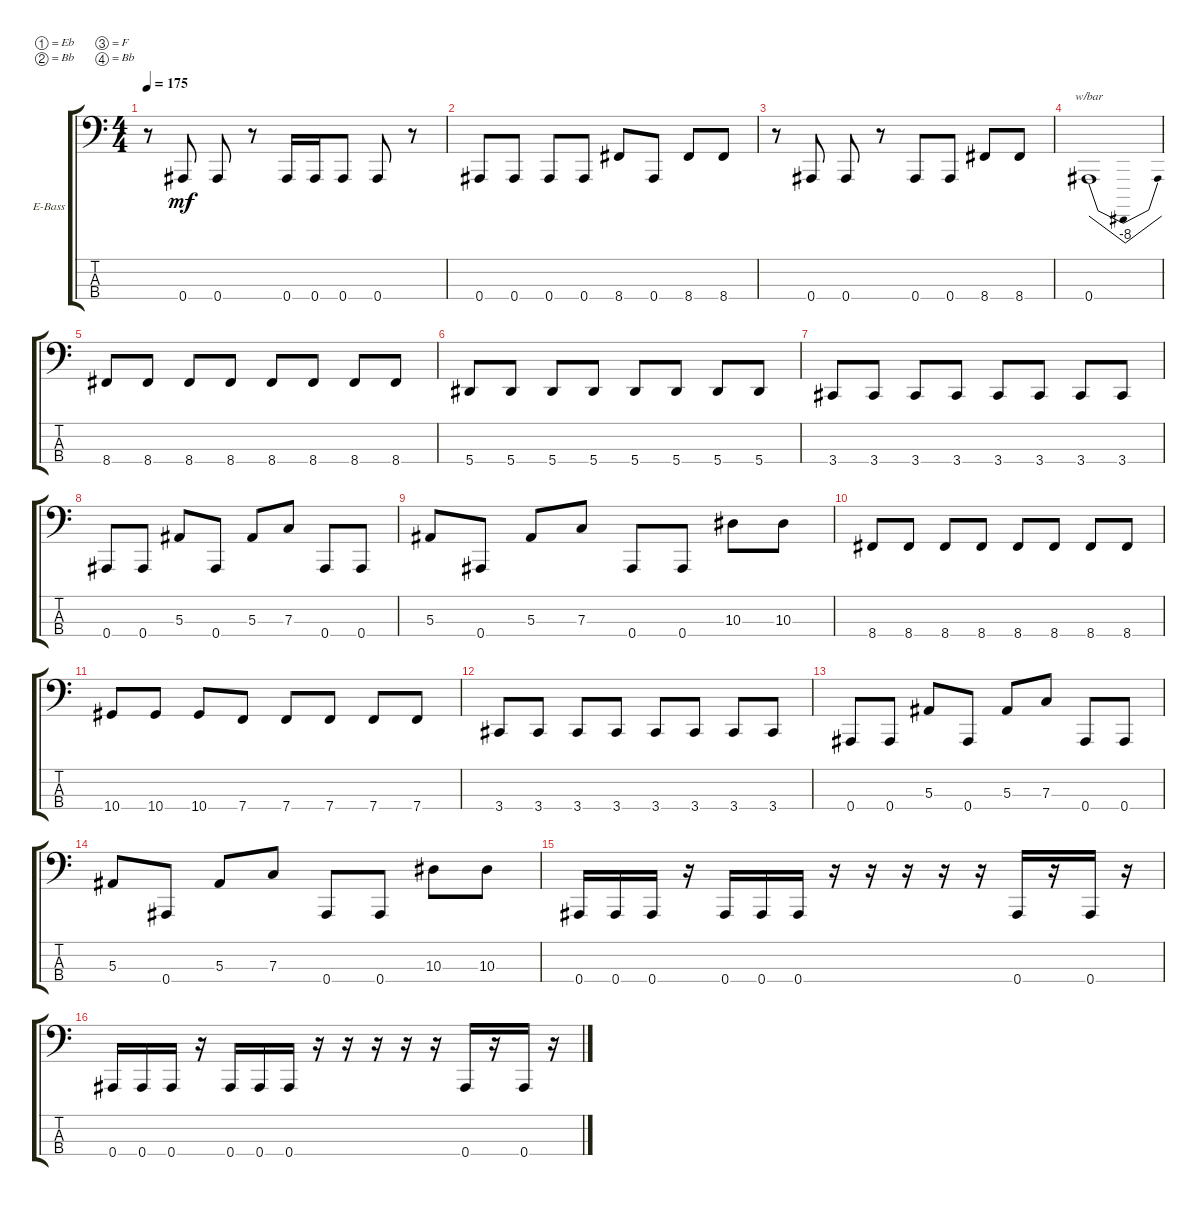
\bracketExtendMode groupsimilarinstruments
\firstSystemTrackNameOrientation horizontal
\otherSystemsTrackNameOrientation horizontal
\track ("Electric Bass" "E-Bass") {solo instrument electricbassfinger}
\staff {score tabs}
\tuning (Eb2 Bb1 F1 Bb0)
\ts (4 4)
\tempo 175
\clef f4
\ks c
r.8{dy mf} 0.4.8 0.4.8 r.8 0.4.16 0.4.16 0.4.8 0.4.8 r.8 |
0.4.8 0.4.8 0.4.8 0.4.8 8.4.8 0.4.8 8.4.8 8.4.8 |
r.8 0.4.8 0.4.8 r.8 0.4.8 0.4.8 8.4.8 8.4.8 |
0.4.1{tbe (dip default 0 0 0.6 -32 15 -32 59.4 0)} |
8.4.8 8.4.8 8.4.8 8.4.8 8.4.8 8.4.8 8.4.8 8.4.8 |
5.4.8 5.4.8 5.4.8 5.4.8 5.4.8 5.4.8 5.4.8 5.4.8 |
3.4.8 3.4.8 3.4.8 3.4.8 3.4.8 3.4.8 3.4.8 3.4.8 |
0.4.8 0.4.8 5.3.8 0.4.8 5.3.8 7.3.8 0.4.8 0.4.8 |
5.3.8 0.4.8 5.3.8 7.3.8 0.4.8 0.4.8 10.3.8 10.3.8 |
8.4.8 8.4.8 8.4.8 8.4.8 8.4.8 8.4.8 8.4.8 8.4.8 |
10.4.8 10.4.8 10.4.8 7.4.8 7.4.8 7.4.8 7.4.8 7.4.8 |
3.4.8 3.4.8 3.4.8 3.4.8 3.4.8 3.4.8 3.4.8 3.4.8 |
0.4.8 0.4.8 5.3.8 0.4.8 5.3.8 7.3.8 0.4.8 0.4.8 |
5.3.8 0.4.8 5.3.8 7.3.8 0.4.8 0.4.8 10.3.8 10.3.8 |
0.4.16 0.4.16 0.4.16 r.16 0.4.16 0.4.16 0.4.16 r.16 r.16 r.16 r.16 r.16 0.4.16 r.16 0.4.16 r.16 |
0.4.16 0.4.16 0.4.16 r.16 0.4.16 0.4.16 0.4.16 r.16 r.16 r.16 r.16 r.16 0.4.16 r.16 0.4.16 r.16
